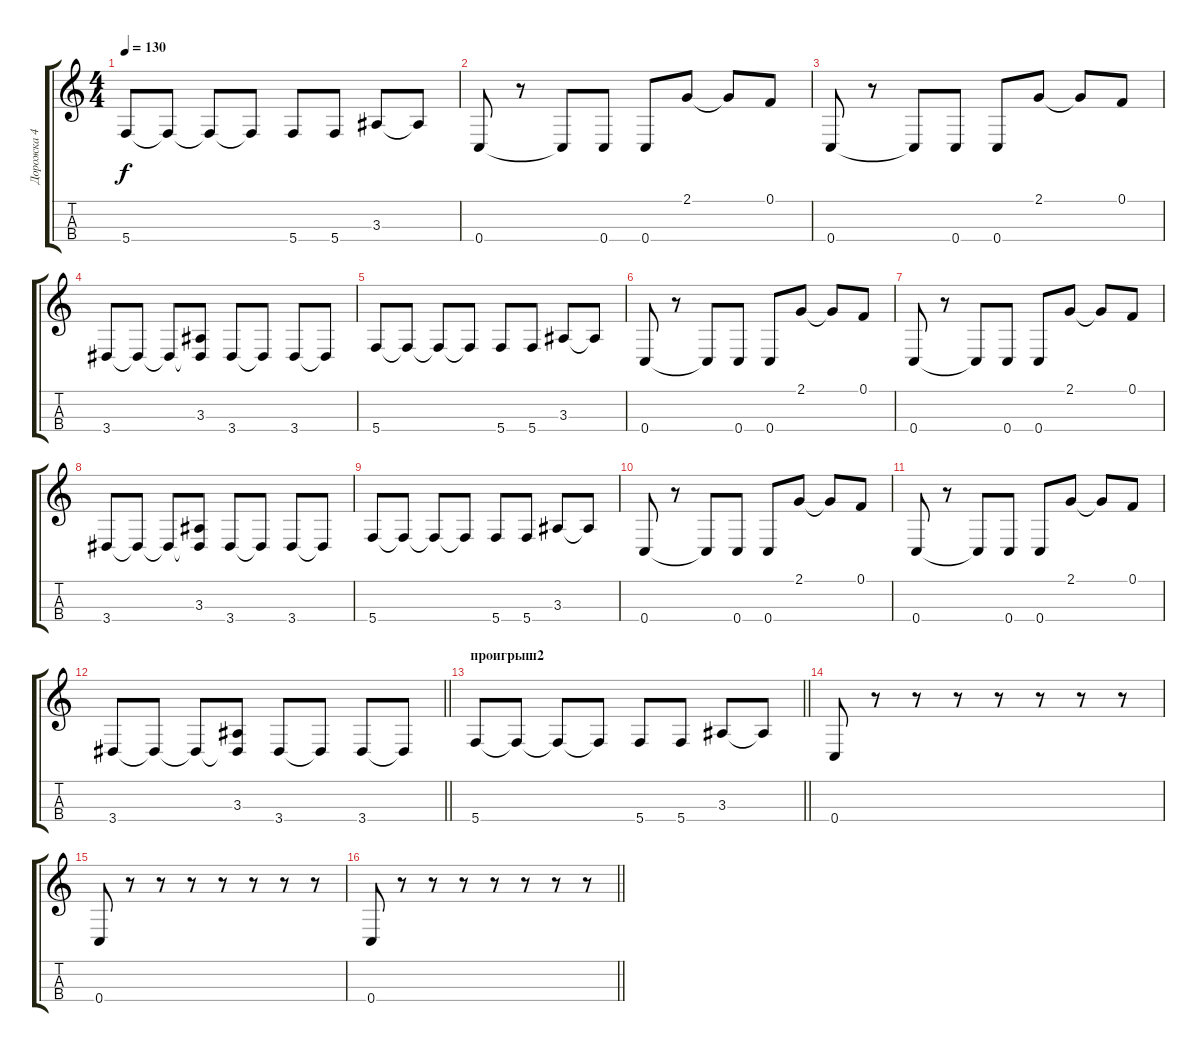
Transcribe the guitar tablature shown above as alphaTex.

\track ("Дорожка 4" "Дорожка 4") {instrument electricbassfinger}
\staff {score tabs}
\tuning (F3 C3 G2 C2) {hide}
\ts (4 4)
\tempo 130
\clef g2
\ks c
5.4.8{dy f} 5.4{t}.8 5.4{t}.8 5.4{t}.8 5.4.8 5.4.8 3.3.8 3.3{t}.8 |
0.4.8 r.8 0.4{t}.8 0.4.8 0.4.8 2.1.8 2.1{t}.8 0.1.8 |
0.4.8 r.8 0.4{t}.8 0.4.8 0.4.8 2.1.8 2.1{t}.8 0.1.8 |
3.4.8 3.4{t}.8 3.4{t}.8 (3.3 3.4{t}).8 3.4.8 3.4{t}.8 3.4.8 3.4{t}.8 |
5.4.8 5.4{t}.8 5.4{t}.8 5.4{t}.8 5.4.8 5.4.8 3.3.8 3.3{t}.8 |
0.4.8 r.8 0.4{t}.8 0.4.8 0.4.8 2.1.8 2.1{t}.8 0.1.8 |
0.4.8 r.8 0.4{t}.8 0.4.8 0.4.8 2.1.8 2.1{t}.8 0.1.8 |
3.4.8 3.4{t}.8 3.4{t}.8 (3.3 3.4{t}).8 3.4.8 3.4{t}.8 3.4.8 3.4{t}.8 |
5.4.8 5.4{t}.8 5.4{t}.8 5.4{t}.8 5.4.8 5.4.8 3.3.8 3.3{t}.8 |
0.4.8 r.8 0.4{t}.8 0.4.8 0.4.8 2.1.8 2.1{t}.8 0.1.8 |
0.4.8 r.8 0.4{t}.8 0.4.8 0.4.8 2.1.8 2.1{t}.8 0.1.8 |
\barLineRight lightlight
3.4.8 3.4{t}.8 3.4{t}.8 (3.3 3.4{t}).8 3.4.8 3.4{t}.8 3.4.8 3.4{t}.8 |
\section ("" "проигрыш2")
\barLineRight lightlight
5.4.8 5.4{t}.8 5.4{t}.8 5.4{t}.8 5.4.8 5.4.8 3.3.8 3.3{t}.8 |
0.4.8 r.8 r.8 r.8 r.8 r.8 r.8 r.8 |
0.4.8 r.8 r.8 r.8 r.8 r.8 r.8 r.8 |
\barLineRight lightlight
0.4.8 r.8 r.8 r.8 r.8 r.8 r.8 r.8
